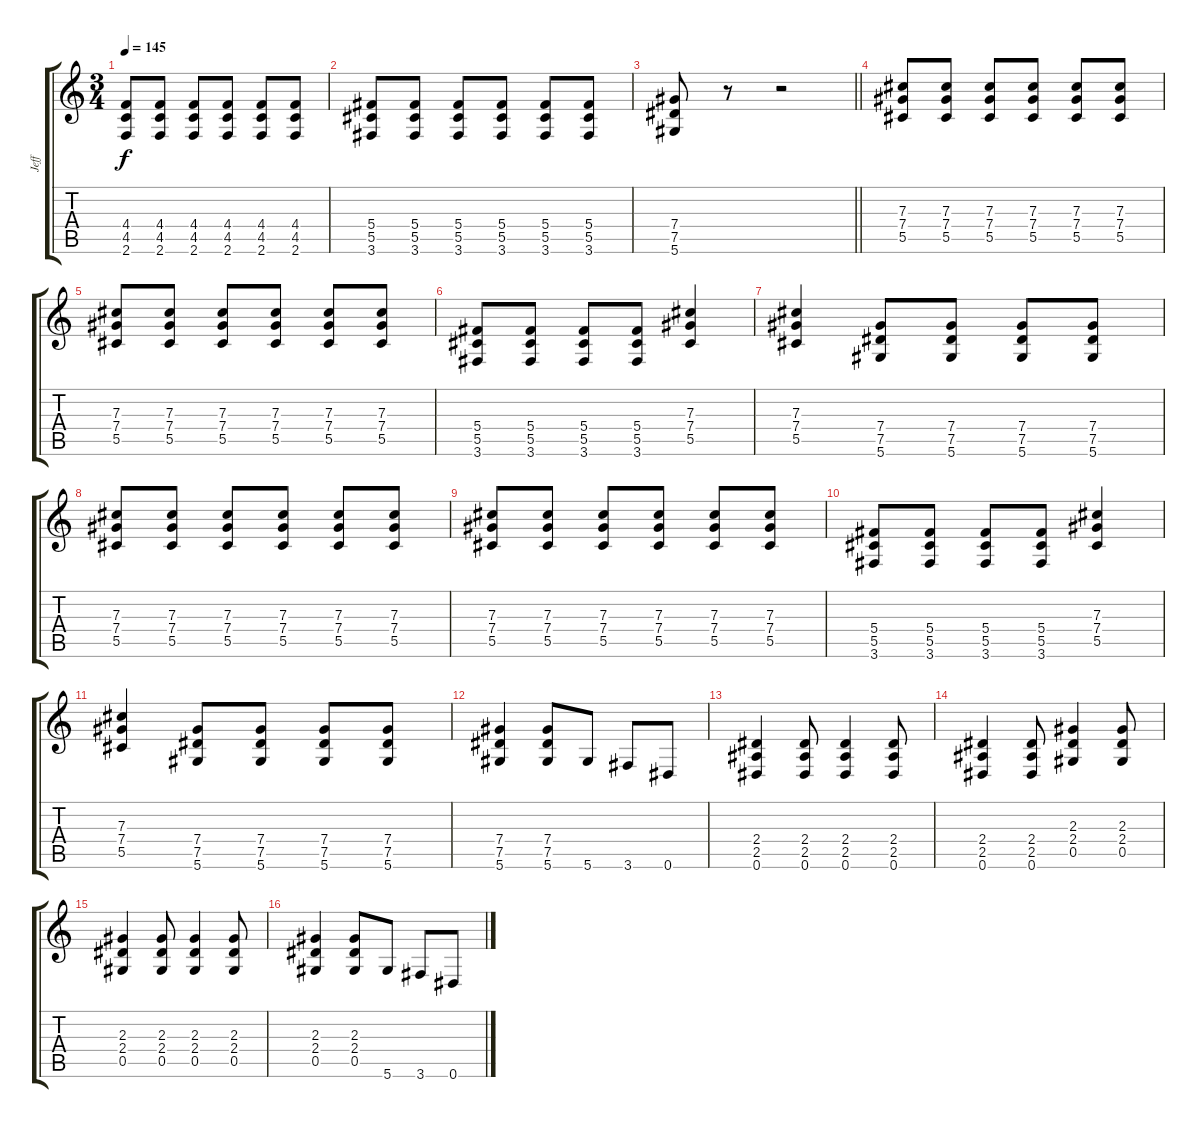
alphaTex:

\track ("Jeff" "Jeff") {instrument overdrivenguitar}
\staff {score tabs}
\tuning (Eb4 Bb3 Gb3 Db3 Ab2 Eb2) {hide}
\ts (3 4)
\tempo 145
\clef g2
\ks c
(4.4 4.5 2.6).8{dy f} (4.4 4.5 2.6).8 (4.4 4.5 2.6).8 (4.4 4.5 2.6).8 (4.4 4.5 2.6).8 (4.4 4.5 2.6).8 |
(5.4 5.5 3.6).8 (5.4 5.5 3.6).8 (5.4 5.5 3.6).8 (5.4 5.5 3.6).8 (5.4 5.5 3.6).8 (5.4 5.5 3.6).8 |
\barLineRight lightlight
(7.4 7.5 5.6).8 r.8 r.2 |
(7.3 7.4 5.5).8 (7.3 7.4 5.5).8 (7.3 7.4 5.5).8 (7.3 7.4 5.5).8 (7.3 7.4 5.5).8 (7.3 7.4 5.5).8 |
(7.3 7.4 5.5).8 (7.3 7.4 5.5).8 (7.3 7.4 5.5).8 (7.3 7.4 5.5).8 (7.3 7.4 5.5).8 (7.3 7.4 5.5).8 |
(5.4 5.5 3.6).8 (5.4 5.5 3.6).8 (5.4 5.5 3.6).8 (5.4 5.5 3.6).8 (7.3 7.4 5.5).4 |
(7.3 7.4 5.5).4 (7.4 7.5 5.6).8 (7.4 7.5 5.6).8 (7.4 7.5 5.6).8 (7.4 7.5 5.6).8 |
(7.3 7.4 5.5).8 (7.3 7.4 5.5).8 (7.3 7.4 5.5).8 (7.3 7.4 5.5).8 (7.3 7.4 5.5).8 (7.3 7.4 5.5).8 |
(7.3 7.4 5.5).8 (7.3 7.4 5.5).8 (7.3 7.4 5.5).8 (7.3 7.4 5.5).8 (7.3 7.4 5.5).8 (7.3 7.4 5.5).8 |
(5.4 5.5 3.6).8 (5.4 5.5 3.6).8 (5.4 5.5 3.6).8 (5.4 5.5 3.6).8 (7.3 7.4 5.5).4 |
(7.3 7.4 5.5).4 (7.4 7.5 5.6).8 (7.4 7.5 5.6).8 (7.4 7.5 5.6).8 (7.4 7.5 5.6).8 |
(7.4 7.5 5.6).4 (7.4 7.5 5.6).8 5.6.8 3.6.8 0.6.8 |
(2.4 2.5 0.6).4 (2.4 2.5 0.6).8 (2.4 2.5 0.6).4 (2.4 2.5 0.6).8 |
(2.4 2.5 0.6).4 (2.4 2.5 0.6).8 (2.3 2.4 0.5).4 (2.3 2.4 0.5).8 |
(2.3 2.4 0.5).4 (2.3 2.4 0.5).8 (2.3 2.4 0.5).4 (2.3 2.4 0.5).8 |
(2.3 2.4 0.5).4 (2.3 2.4 0.5).8 5.6.8 3.6.8 0.6.8
